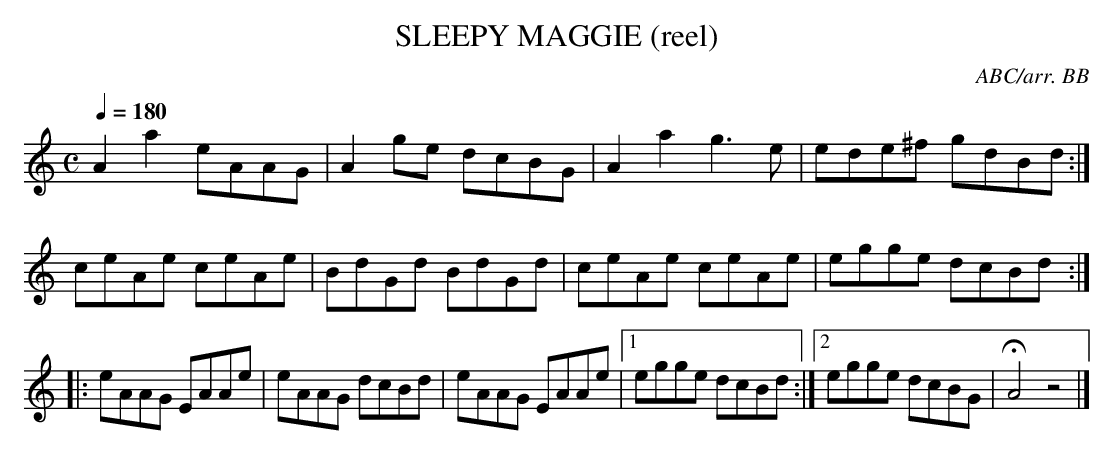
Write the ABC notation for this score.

X:1
T:SLEEPY MAGGIE (reel)
C:ABC/arr. BB
Q:1/4=180
L:1/8
M:C
K:Am % source key = Bm
A2a2 eAAG|A2ge dcBG|A2a2 g3e|ede^f gdBd:|
ceAe ceAe|BdGd BdGd|ceAe ceAe|egge dcBd:|
|:eAAG EAAe|eAAG dcBd|eAAG EAAe|1 egge dcBd:|\
[2 egge dcBG|HA4z4|]
